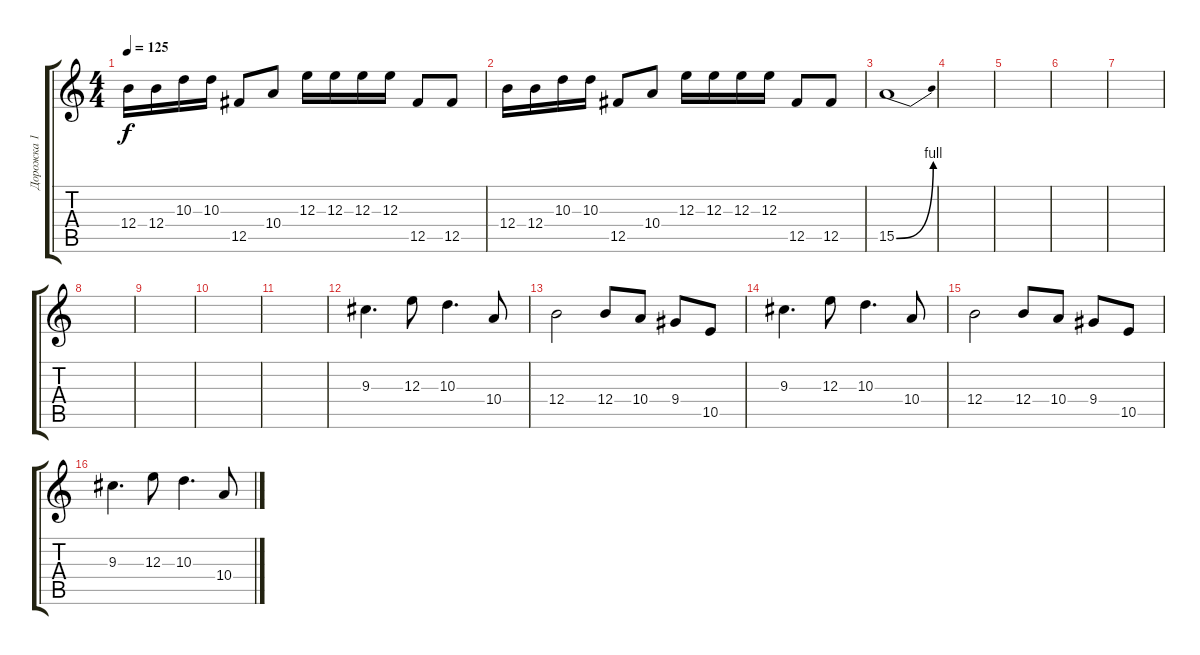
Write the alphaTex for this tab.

\track ("Дорожка 1" "Дорожка 1") {instrument distortionguitar}
\staff {score tabs}
\tuning (Db4 Ab3 E3 B2 Gb2 B1) {hide}
\ts (4 4)
\tempo 125
\clef g2
\ks c
12.4.16{dy f} 12.4.16 10.3.16 10.3.16 12.5.8 10.4.8 12.3.16 12.3.16 12.3.16 12.3.16 12.5.8 12.5.8 |
12.4.16 12.4.16 10.3.16 10.3.16 12.5.8 10.4.8 12.3.16 12.3.16 12.3.16 12.3.16 12.5.8 12.5.8 |
15.5{be (bend 0 0 60 4)}.1 |
|
|
|
|
|
|
|
|
9.3.4{d} 12.3.8 10.3.4{d} 10.4.8 |
12.4.2 12.4.8 10.4.8 9.4.8 10.5.8 |
9.3.4{d} 12.3.8 10.3.4{d} 10.4.8 |
12.4.2 12.4.8 10.4.8 9.4.8 10.5.8 |
9.3.4{d} 12.3.8 10.3.4{d} 10.4.8
